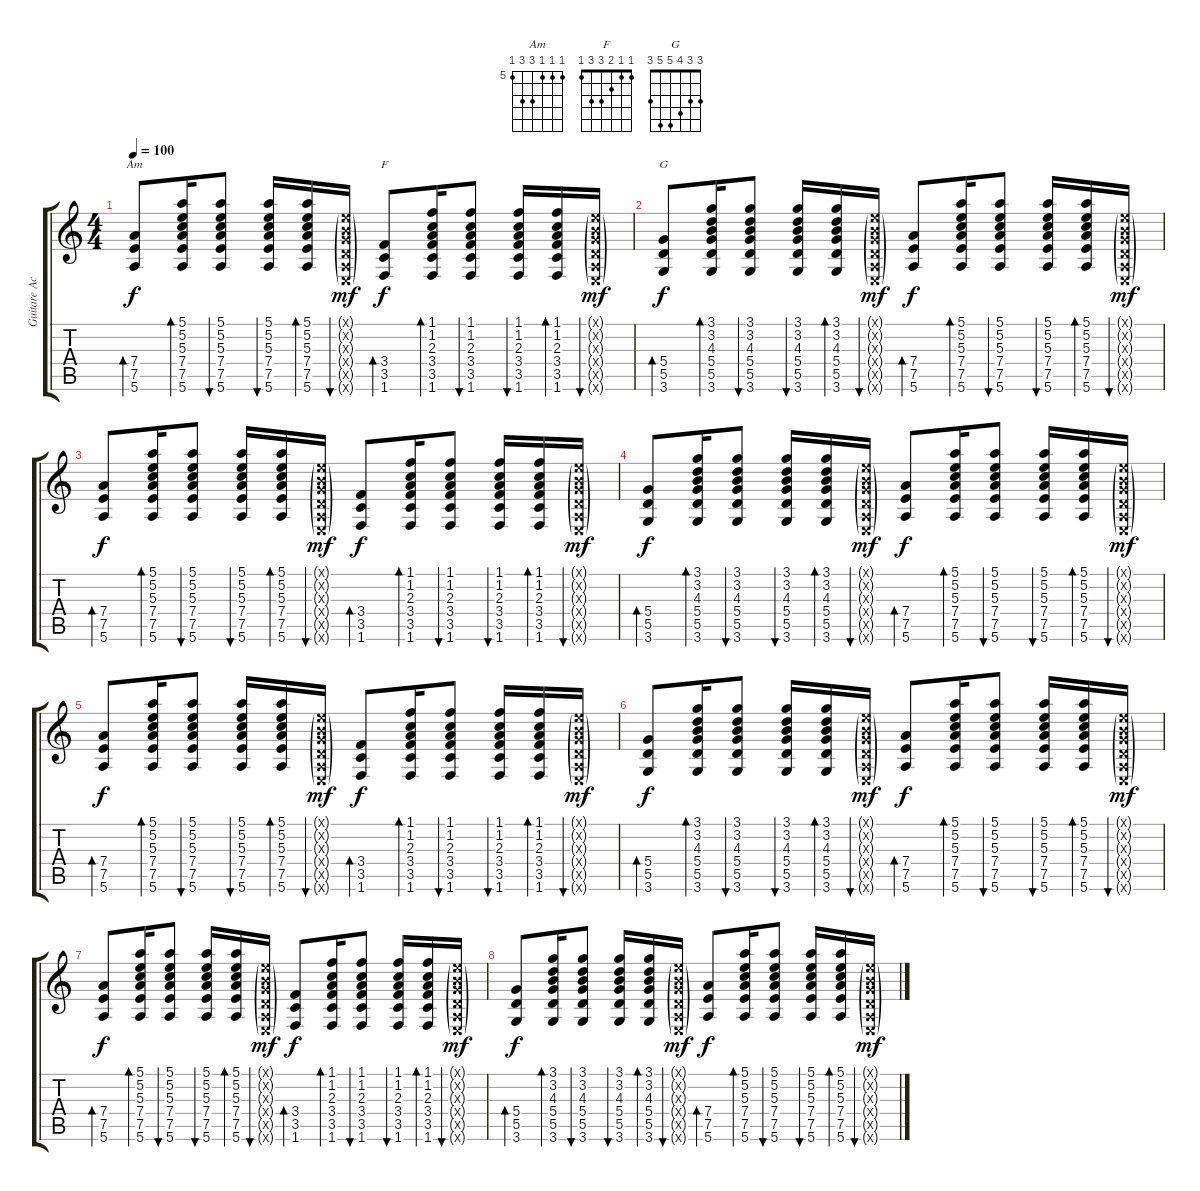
\track ("Guitare Acoustique" "Guitare Ac") {instrument acousticguitarsteel}
\staff {score tabs}
\tuning (E4 B3 G3 D3 A2 E2) {hide}
\chord ("Am" 5 5 5 7 7 5) {firstfret 5}
\chord ("F" 1 1 2 3 3 1)
\chord ("G" 3 3 4 5 5 3)
\ts (4 4)
\tempo 100
\clef g2
\ks c
(7.4 7.5 5.6).8{bd 30 ch "Am" dy f} (5.1 5.2 5.3 7.4 7.5 5.6).16{bd 30} (5.1 5.2 5.3 7.4 7.5 5.6).8{bu 30} (5.1 5.2 5.3 7.4 7.5 5.6).16{bu 30} (5.1 5.2 5.3 7.4 7.5 5.6).16{bd 30} (0.1{g x} 0.2{g x} 0.3{g x} 0.4{g x} 0.5{g x} 0.6{g x}).16{bu 30 dy mf} (3.4 3.5 1.6).8{bd 30 ch "F" dy f} (1.1 1.2 2.3 3.4 3.5 1.6).16{bd 30} (1.1 1.2 2.3 3.4 3.5 1.6).8{bu 30} (1.1 1.2 2.3 3.4 3.5 1.6).16{bu 30} (1.1 1.2 2.3 3.4 3.5 1.6).16{bd 30} (0.1{g x} 0.2{g x} 0.3{g x} 0.4{g x} 0.5{g x} 0.6{g x}).16{bu 30 dy mf} |
(5.4 5.5 3.6).8{bd 30 ch "G" dy f} (3.1 3.2 4.3 5.4 5.5 3.6).16{bd 30} (3.1 3.2 4.3 5.4 5.5 3.6).8{bu 30} (3.1 3.2 4.3 5.4 5.5 3.6).16{bu 30} (3.1 3.2 4.3 5.4 5.5 3.6).16{bd 30} (0.1{g x} 0.2{g x} 0.3{g x} 0.4{g x} 0.5{g x} 0.6{g x}).16{bu 30 dy mf} (7.4 7.5 5.6).8{bd 30 dy f} (5.1 5.2 5.3 7.4 7.5 5.6).16{bd 30} (5.1 5.2 5.3 7.4 7.5 5.6).8{bu 30} (5.1 5.2 5.3 7.4 7.5 5.6).16{bu 30} (5.1 5.2 5.3 7.4 7.5 5.6).16{bd 30} (0.1{g x} 0.2{g x} 0.3{g x} 0.4{g x} 0.5{g x} 0.6{g x}).16{bu 30 dy mf} |
(7.4 7.5 5.6).8{bd 30 dy f} (5.1 5.2 5.3 7.4 7.5 5.6).16{bd 30} (5.1 5.2 5.3 7.4 7.5 5.6).8{bu 30} (5.1 5.2 5.3 7.4 7.5 5.6).16{bu 30} (5.1 5.2 5.3 7.4 7.5 5.6).16{bd 30} (0.1{g x} 0.2{g x} 0.3{g x} 0.4{g x} 0.5{g x} 0.6{g x}).16{bu 30 dy mf} (3.4 3.5 1.6).8{bd 30 dy f} (1.1 1.2 2.3 3.4 3.5 1.6).16{bd 30} (1.1 1.2 2.3 3.4 3.5 1.6).8{bu 30} (1.1 1.2 2.3 3.4 3.5 1.6).16{bu 30} (1.1 1.2 2.3 3.4 3.5 1.6).16{bd 30} (0.1{g x} 0.2{g x} 0.3{g x} 0.4{g x} 0.5{g x} 0.6{g x}).16{bu 30 dy mf} |
(5.4 5.5 3.6).8{bd 30 dy f} (3.1 3.2 4.3 5.4 5.5 3.6).16{bd 30} (3.1 3.2 4.3 5.4 5.5 3.6).8{bu 30} (3.1 3.2 4.3 5.4 5.5 3.6).16{bu 30} (3.1 3.2 4.3 5.4 5.5 3.6).16{bd 30} (0.1{g x} 0.2{g x} 0.3{g x} 0.4{g x} 0.5{g x} 0.6{g x}).16{bu 30 dy mf} (7.4 7.5 5.6).8{bd 30 dy f} (5.1 5.2 5.3 7.4 7.5 5.6).16{bd 30} (5.1 5.2 5.3 7.4 7.5 5.6).8{bu 30} (5.1 5.2 5.3 7.4 7.5 5.6).16{bu 30} (5.1 5.2 5.3 7.4 7.5 5.6).16{bd 30} (0.1{g x} 0.2{g x} 0.3{g x} 0.4{g x} 0.5{g x} 0.6{g x}).16{bu 30 dy mf} |
(7.4 7.5 5.6).8{bd 30 dy f} (5.1 5.2 5.3 7.4 7.5 5.6).16{bd 30} (5.1 5.2 5.3 7.4 7.5 5.6).8{bu 30} (5.1 5.2 5.3 7.4 7.5 5.6).16{bu 30} (5.1 5.2 5.3 7.4 7.5 5.6).16{bd 30} (0.1{g x} 0.2{g x} 0.3{g x} 0.4{g x} 0.5{g x} 0.6{g x}).16{bu 30 dy mf} (3.4 3.5 1.6).8{bd 30 dy f} (1.1 1.2 2.3 3.4 3.5 1.6).16{bd 30} (1.1 1.2 2.3 3.4 3.5 1.6).8{bu 30} (1.1 1.2 2.3 3.4 3.5 1.6).16{bu 30} (1.1 1.2 2.3 3.4 3.5 1.6).16{bd 30} (0.1{g x} 0.2{g x} 0.3{g x} 0.4{g x} 0.5{g x} 0.6{g x}).16{bu 30 dy mf} |
(5.4 5.5 3.6).8{bd 30 dy f} (3.1 3.2 4.3 5.4 5.5 3.6).16{bd 30} (3.1 3.2 4.3 5.4 5.5 3.6).8{bu 30} (3.1 3.2 4.3 5.4 5.5 3.6).16{bu 30} (3.1 3.2 4.3 5.4 5.5 3.6).16{bd 30} (0.1{g x} 0.2{g x} 0.3{g x} 0.4{g x} 0.5{g x} 0.6{g x}).16{bu 30 dy mf} (7.4 7.5 5.6).8{bd 30 dy f} (5.1 5.2 5.3 7.4 7.5 5.6).16{bd 30} (5.1 5.2 5.3 7.4 7.5 5.6).8{bu 30} (5.1 5.2 5.3 7.4 7.5 5.6).16{bu 30} (5.1 5.2 5.3 7.4 7.5 5.6).16{bd 30} (0.1{g x} 0.2{g x} 0.3{g x} 0.4{g x} 0.5{g x} 0.6{g x}).16{bu 30 dy mf} |
(7.4 7.5 5.6).8{bd 30 dy f} (5.1 5.2 5.3 7.4 7.5 5.6).16{bd 30} (5.1 5.2 5.3 7.4 7.5 5.6).8{bu 30} (5.1 5.2 5.3 7.4 7.5 5.6).16{bu 30} (5.1 5.2 5.3 7.4 7.5 5.6).16{bd 30} (0.1{g x} 0.2{g x} 0.3{g x} 0.4{g x} 0.5{g x} 0.6{g x}).16{bu 30 dy mf} (3.4 3.5 1.6).8{bd 30 dy f} (1.1 1.2 2.3 3.4 3.5 1.6).16{bd 30} (1.1 1.2 2.3 3.4 3.5 1.6).8{bu 30} (1.1 1.2 2.3 3.4 3.5 1.6).16{bu 30} (1.1 1.2 2.3 3.4 3.5 1.6).16{bd 30} (0.1{g x} 0.2{g x} 0.3{g x} 0.4{g x} 0.5{g x} 0.6{g x}).16{bu 30 dy mf} |
(5.4 5.5 3.6).8{bd 30 dy f} (3.1 3.2 4.3 5.4 5.5 3.6).16{bd 30} (3.1 3.2 4.3 5.4 5.5 3.6).8{bu 30} (3.1 3.2 4.3 5.4 5.5 3.6).16{bu 30} (3.1 3.2 4.3 5.4 5.5 3.6).16{bd 30} (0.1{g x} 0.2{g x} 0.3{g x} 0.4{g x} 0.5{g x} 0.6{g x}).16{bu 30 dy mf} (7.4 7.5 5.6).8{bd 30 dy f} (5.1 5.2 5.3 7.4 7.5 5.6).16{bd 30} (5.1 5.2 5.3 7.4 7.5 5.6).8{bu 30} (5.1 5.2 5.3 7.4 7.5 5.6).16{bu 30} (5.1 5.2 5.3 7.4 7.5 5.6).16{bd 30} (0.1{g x} 0.2{g x} 0.3{g x} 0.4{g x} 0.5{g x} 0.6{g x}).16{bu 30 dy mf}
